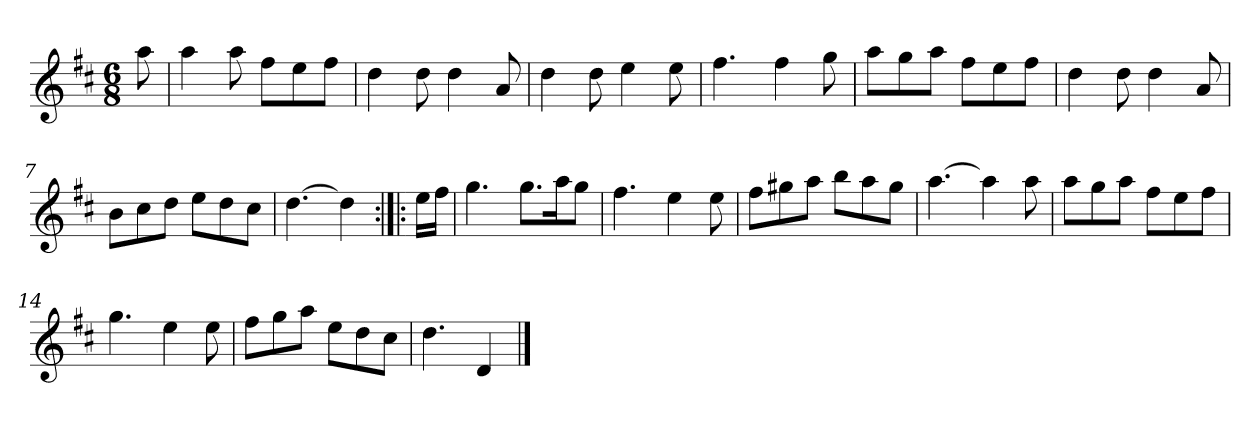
**kern
*part1
*staff1
*clefG2
*k[f#c#]
*D:
*M6/8
*MM120
=
8aa
=1
4aa
8aa
8ff#\L
8ee\
8ff#\J
=2
4dd
8dd
4dd
8a
=3
4dd
8dd
4ee
8ee
=4
4.ff#
4ff#
8gg
=5
8aa\L
8gg\
8aa\J
8ff#\L
8ee\
8ff#\J
=6
4dd
8dd
4dd
8a
=7
8b\L
8cc#\
8dd\J
8ee\L
8dd\
8cc#\J
=8
[4.dd
4dd]
=:|!|:
16ee\LL
16ff#\JJ
=9
4.gg
8.gg\L
16aa\K
8gg\J
=10
4.ff#
4ee
8ee
=11
8ff#\L
8gg#X\
8aa\J
8bb\L
8aa\
8gg#\J
=12
[4.aa
4aa]
8aa
=13
8aa\L
8gg\
8aa\J
8ff#\L
8ee\
8ff#\J
=14
4.gg
4ee
8ee
=15
8ff#\L
8gg\
8aa\J
8ee\L
8dd\
8cc#\J
=16
4.dd
4d
==
*-
